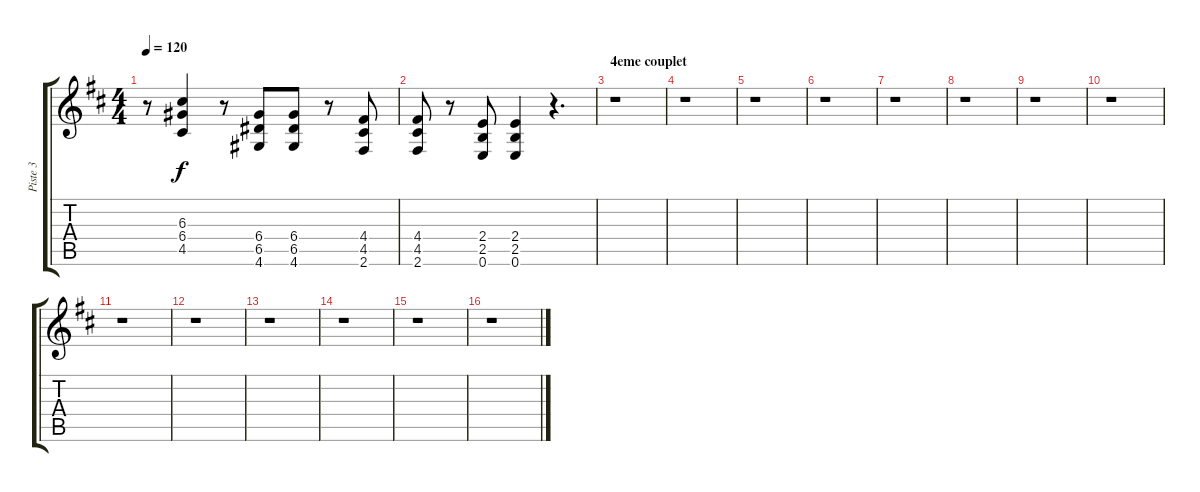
\track ("Piste 3" "Piste 3") {instrument distortionguitar}
\staff {score tabs}
\tuning (E4 B3 G3 D3 A2 E2) {hide}
\ts (4 4)
\tempo 120
\clef g2
\ks d
r.8{dy f} (6.3 6.4 4.5).4 r.8 (6.4 6.5 4.6).8 (6.4 6.5 4.6).8 r.8 (4.4 4.5 2.6).8 |
(4.4 4.5 2.6).8 r.8 (2.4 2.5 0.6).8 (2.4 2.5 0.6).4 r.4{d} |
\section ("" "4eme couplet")
r.1 |
r.1 |
r.1 |
r.1 |
r.1 |
r.1 |
r.1 |
r.1 |
r.1 |
r.1 |
r.1 |
r.1 |
r.1 |
r.1
